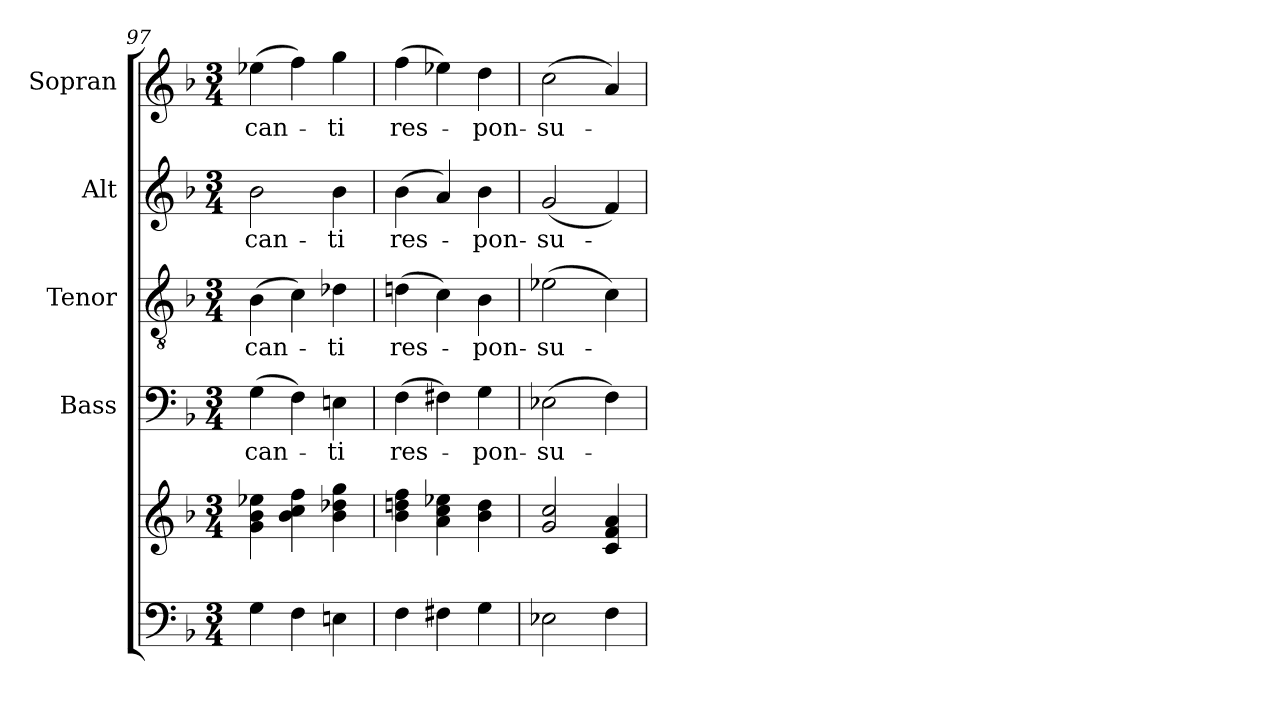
**kern	**kern	**kern	**text	**kern	**text	**kern	**text	**kern	**text
*part5	*part5	*part4	*part4	*part3	*part3	*part2	*part2	*part1	*part1
*staff6	*staff5	*staff4	*staff4	*staff3	*staff3	*staff2	*staff2	*staff1	*staff1
*	*	*I"Bass	*	*I"Tenor	*	*I"Alt	*	*I"Sopran	*
*	*	*I'B.	*	*I'T.	*	*I'A.	*	*I'S.	*
!!LO:PB:g=z
*clefF4	*clefG2	*clefF4	*	*clefGv2	*	*clefG2	*	*clefG2	*
*k[b-]	*k[b-]	*k[b-]	*	*k[b-]	*	*k[b-]	*	*k[b-]	*
*F:	*F:	*F:	*	*F:	*	*F:	*	*F:	*
*M3/4	*M3/4	*M3/4	*	*M3/4	*	*M3/4	*	*M3/4	*
=97	=97	=97	=97	=97	=97	=97	=97	=97	=97
!	!	!	!LO:LY:b	!	!LO:LY:b	!	!LO:LY:b	!	!LO:LY:b
4G\	4g\ 4b-\ 4ee-X\	(>4G\	-can-	(>4B-\	-can-	2b-\	-can-	(>4ee-X\	-can-
4F\	4b-\ 4cc\ 4ff\	4F\)	.	4c\)	.	.	.	4ff\)	.
!	!	!	!LO:LY:b	!	!LO:LY:b	!	!LO:LY:b	!	!LO:LY:b
4En\	4b-\ 4dd-X\ 4gg\	4En\	-ti	4d-X\	-ti	4b-\	-ti	4gg\	-ti
=98	=98	=98	=98	=98	=98	=98	=98	=98	=98
!	!	!	!LO:LY:b	!	!LO:LY:b	!	!LO:LY:b	!	!LO:LY:b
4F\	4b-\ 4ddn\ 4ff\	(>4F\	res-	(>4dn\	res-	(>4b-\	res-	(>4ff\	res-
4F#X\	4a\ 4cc\ 4ee-X\	4F#X\)	.	4c\)	.	4a/)	.	4ee-X\)	.
!	!	!	!LO:LY:b	!	!LO:LY:b	!	!LO:LY:b	!	!LO:LY:b
4G\	4b-\ 4dd\	4G\	-pon-	4B-\	-pon-	4b-\	-pon-	4dd\	-pon-
=99	=99	=99	=99	=99	=99	=99	=99	=99	=99
!	!	!	!LO:LY:b	!	!LO:LY:b	!	!LO:LY:b	!	!LO:LY:b
2E-X\	2g/ 2cc/	(>2E-X\	-su-	(>2e-X\	-su-	(<2g/	-su-	(>2cc\	-su-
4F\	4c/ 4f/ 4a/	4F\)	.	4c\)	.	4f/)	.	4a/)	.
=	=	=	=	=	=	=	=	=	=
*-	*-	*-	*-	*-	*-	*-	*-	*-	*-
